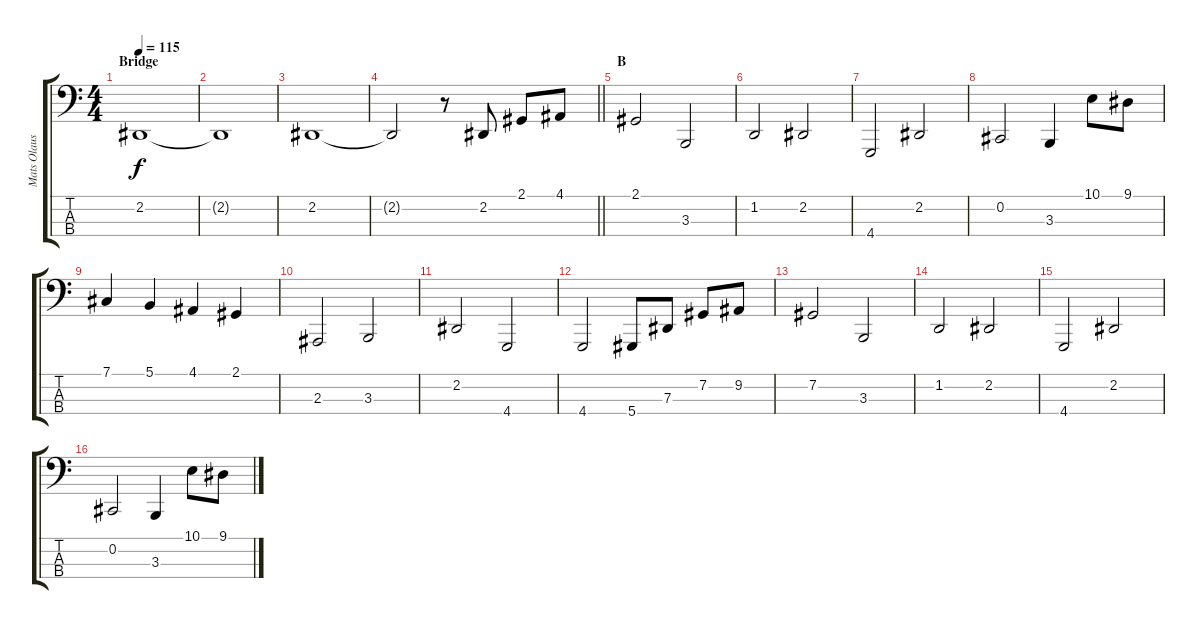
\track ("Mats Olausson" "Mats Olaus") {instrument stringensemble1}
\staff {score tabs}
\tuning (Gb2 Db2 Ab1 Eb1) {hide}
\ts (4 4)
\section ("" "Bridge")
\tempo 115
\clef f4
\ks c
2.2.1{dy f} |
2.2{t}.1 |
2.2.1 |
\barLineRight lightlight
2.2{t}.2 r.8 2.2.8 2.1.8 4.1.8 |
\section ("" "B")
2.1.2 3.3.2 |
1.2.2 2.2.2 |
4.4.2 2.2.2 |
0.2.2 3.3.4 10.1.8 9.1.8 |
7.1.4 5.1.4 4.1.4 2.1.4 |
2.3.2 3.3.2 |
2.2.2 4.4.2 |
4.4.2 5.4.8 7.3.8 7.2.8 9.2.8 |
7.2.2 3.3.2 |
1.2.2 2.2.2 |
4.4.2 2.2.2 |
0.2.2 3.3.4 10.1.8 9.1.8
